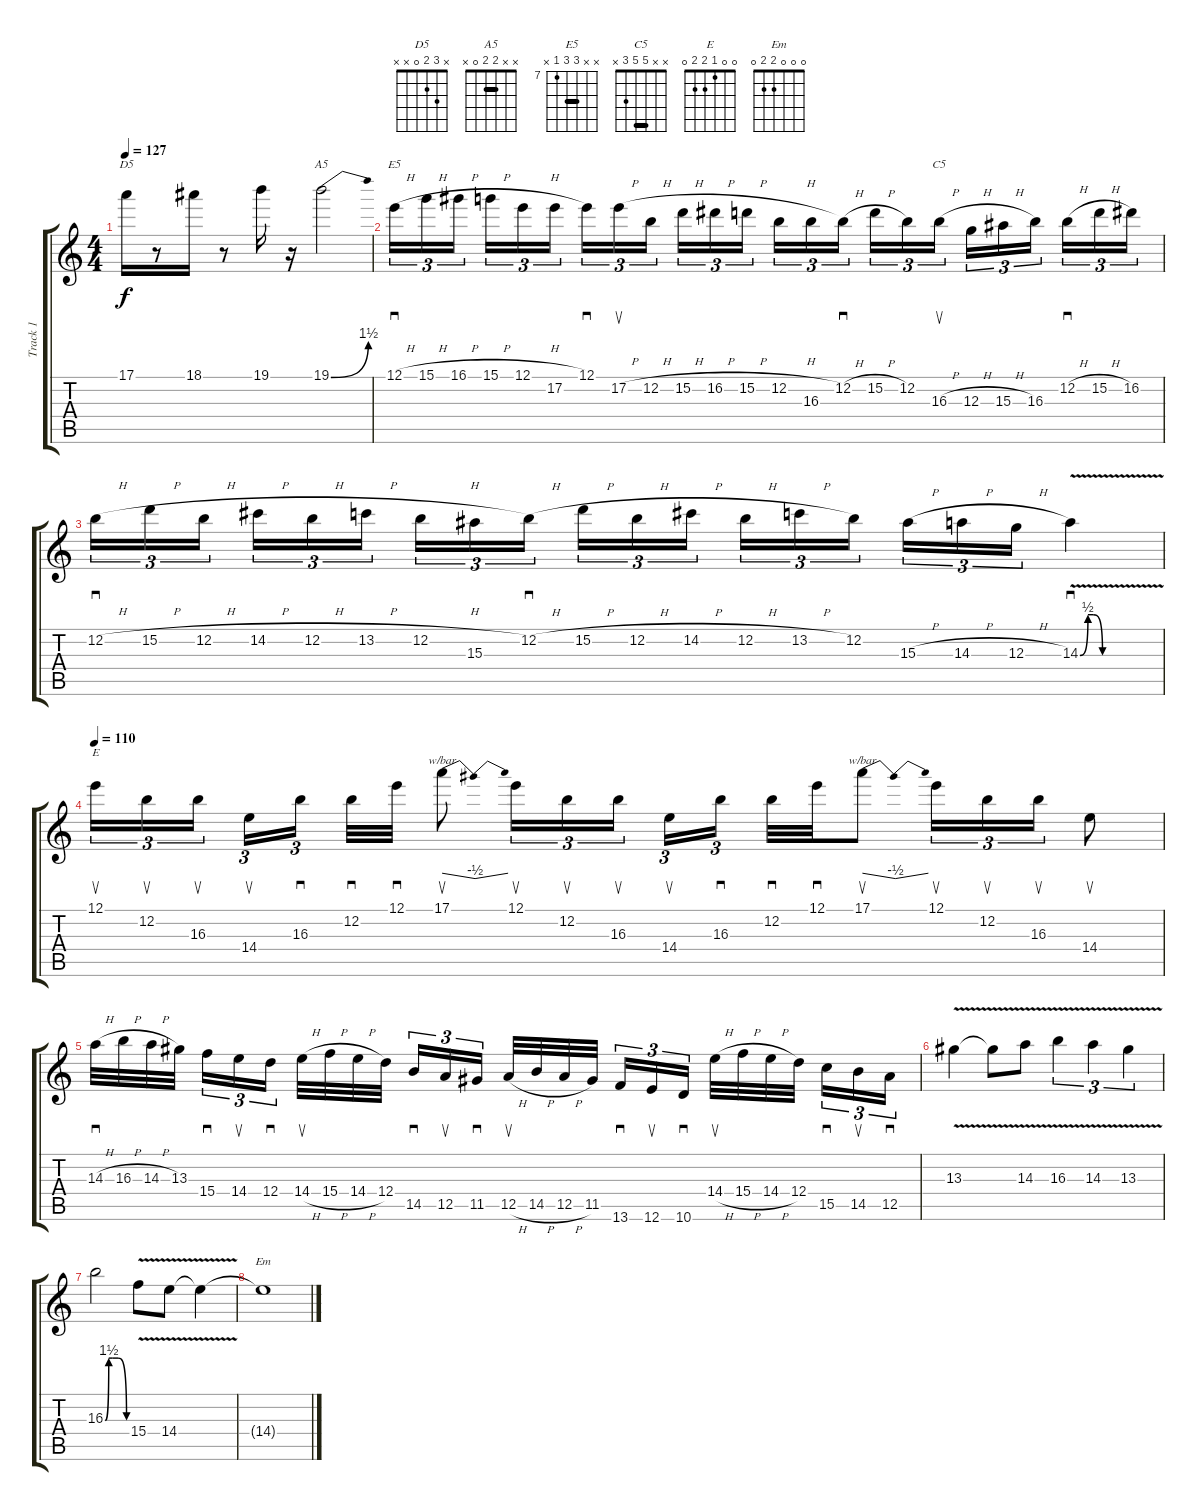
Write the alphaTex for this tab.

\track ("Track 1" "Track 1") {instrument acousticguitarsteel}
\staff {score tabs}
\tuning (E4 B3 G3 D3 A2 E2) {hide}
\chord ("D5" x 3 2 0 x x)
\chord ("A5" x x 2 2 0 x) {barre 2}
\chord ("E5" x x 9 9 7 x) {firstfret 7 barre 9}
\chord ("C5" x x 5 5 3 x) {barre 5}
\chord ("E" 0 0 1 2 2 0)
\chord ("Em" 0 0 0 2 2 0)
\ts (4 4)
\tempo 127
\clef g2
\ks c
17.1.16{ch "D5" dy f} r.8 18.1.16 r.8 19.1.16 r.16 19.1{be (bend 0 0 60 6)}.2{ch "A5"} |
12.1{h}.16{sd tu (3 2) ch "E5"} 15.1{h}.16{tu (3 2)} 16.1{h}.16{tu (3 2) beam splitsecondary} 15.1{h}.16{tu (3 2)} 12.1{h}.16{tu (3 2)} 17.2.16{tu (3 2)} 12.1.16{sd tu (3 2)} 17.2{h}.16{su tu (3 2)} 12.2{h}.16{tu (3 2) beam splitsecondary} 15.2{h}.16{tu (3 2)} 16.2{h}.16{tu (3 2)} 15.2{h}.16{tu (3 2)} 12.2{h}.16{tu (3 2)} 16.3.16{tu (3 2)} 12.2{h}.16{sd tu (3 2) beam splitsecondary} 15.2{h}.16{tu (3 2)} 12.2.16{tu (3 2)} 16.3{h}.16{su tu (3 2) ch "C5"} 12.3{h}.16{tu (3 2)} 15.3{h}.16{tu (3 2)} 16.3.16{tu (3 2) beam splitsecondary} 12.2{h}.16{sd tu (3 2)} 15.2{h}.16{tu (3 2)} 16.2.16{tu (3 2)} |
12.2{h}.16{sd tu (3 2)} 15.2{h}.16{tu (3 2)} 12.2{h}.16{tu (3 2) beam splitsecondary} 14.2{h}.16{tu (3 2)} 12.2{h}.16{tu (3 2)} 13.2{h}.16{tu (3 2)} 12.2{h}.16{tu (3 2)} 15.3.16{tu (3 2)} 12.2{h}.16{sd tu (3 2) beam splitsecondary} 15.2{h}.16{tu (3 2)} 12.2{h}.16{tu (3 2)} 14.2{h}.16{tu (3 2)} 12.2{h}.16{tu (3 2)} 13.2{h}.16{tu (3 2)} 12.2.16{tu (3 2) beam splitsecondary} 15.3{h}.16{tu (3 2)} 14.3{h}.16{tu (3 2)} 12.3{h}.16{tu (3 2)} 14.3{be (custom 0 0 6 2 10 2 17 0 30 0 60 0) v}.4{sd} |
\tempo 110
12.1.16{su tu (3 2) ch "E"} 12.2.16{su tu (3 2)} 16.3.16{su tu (3 2) beam splitsecondary} 14.4.16{su tu (3 2)} 16.3.16{sd tu (3 2) beam splitsecondary} 12.2.32{sd} 12.1.32{sd} 17.1.8{su tbe (dip default 0 0 30 -2 60 0)} 12.1.16{su tu (3 2)} 12.2.16{su tu (3 2)} 16.3.16{su tu (3 2)} 14.4.16{su tu (3 2)} 16.3.16{sd tu (3 2) beam splitsecondary} 12.2.32{sd} 12.1.32{sd} 17.1.8{su tbe (dip default 0 0 30 -2 60 0)} 12.1.16{su tu (3 2)} 12.2.16{su tu (3 2)} 16.3.16{su tu (3 2)} 14.4.8{su} |
14.3{h}.32{sd} 16.3{h}.32 14.3{h}.32 13.3.32{beam splitsecondary} 15.4.16{sd tu (3 2)} 14.4.16{su tu (3 2)} 12.4.16{sd tu (3 2)} 14.4{h}.32{su} 15.4{h}.32 14.4{h}.32 12.4.32{beam splitsecondary} 14.5.16{sd tu (3 2)} 12.5.16{su tu (3 2)} 11.5.16{sd tu (3 2)} 12.5{h}.32{su} 14.5{h}.32 12.5{h}.32 11.5.32{beam splitsecondary} 13.6.16{sd tu (3 2)} 12.6.16{su tu (3 2)} 10.6.16{sd tu (3 2)} 14.4{h}.32{su} 15.4{h}.32 14.4{h}.32 12.4.32{beam splitsecondary} 15.5.16{sd tu (3 2)} 14.5.16{su tu (3 2)} 12.5.16{sd tu (3 2)} |
13.3{v}.4 13.3{t}.8 14.3{v}.8 16.3{v}.4{tu (3 2)} 14.3{v}.4{tu (3 2)} 13.3{v}.4{tu (3 2)} |
16.3{be (custom 0 0 10 6 20 6 36 6 60 0)}.2 15.4{v}.8 14.4{v}.8 14.4{t}.4 |
14.4{t}.1{ch "Em"}
